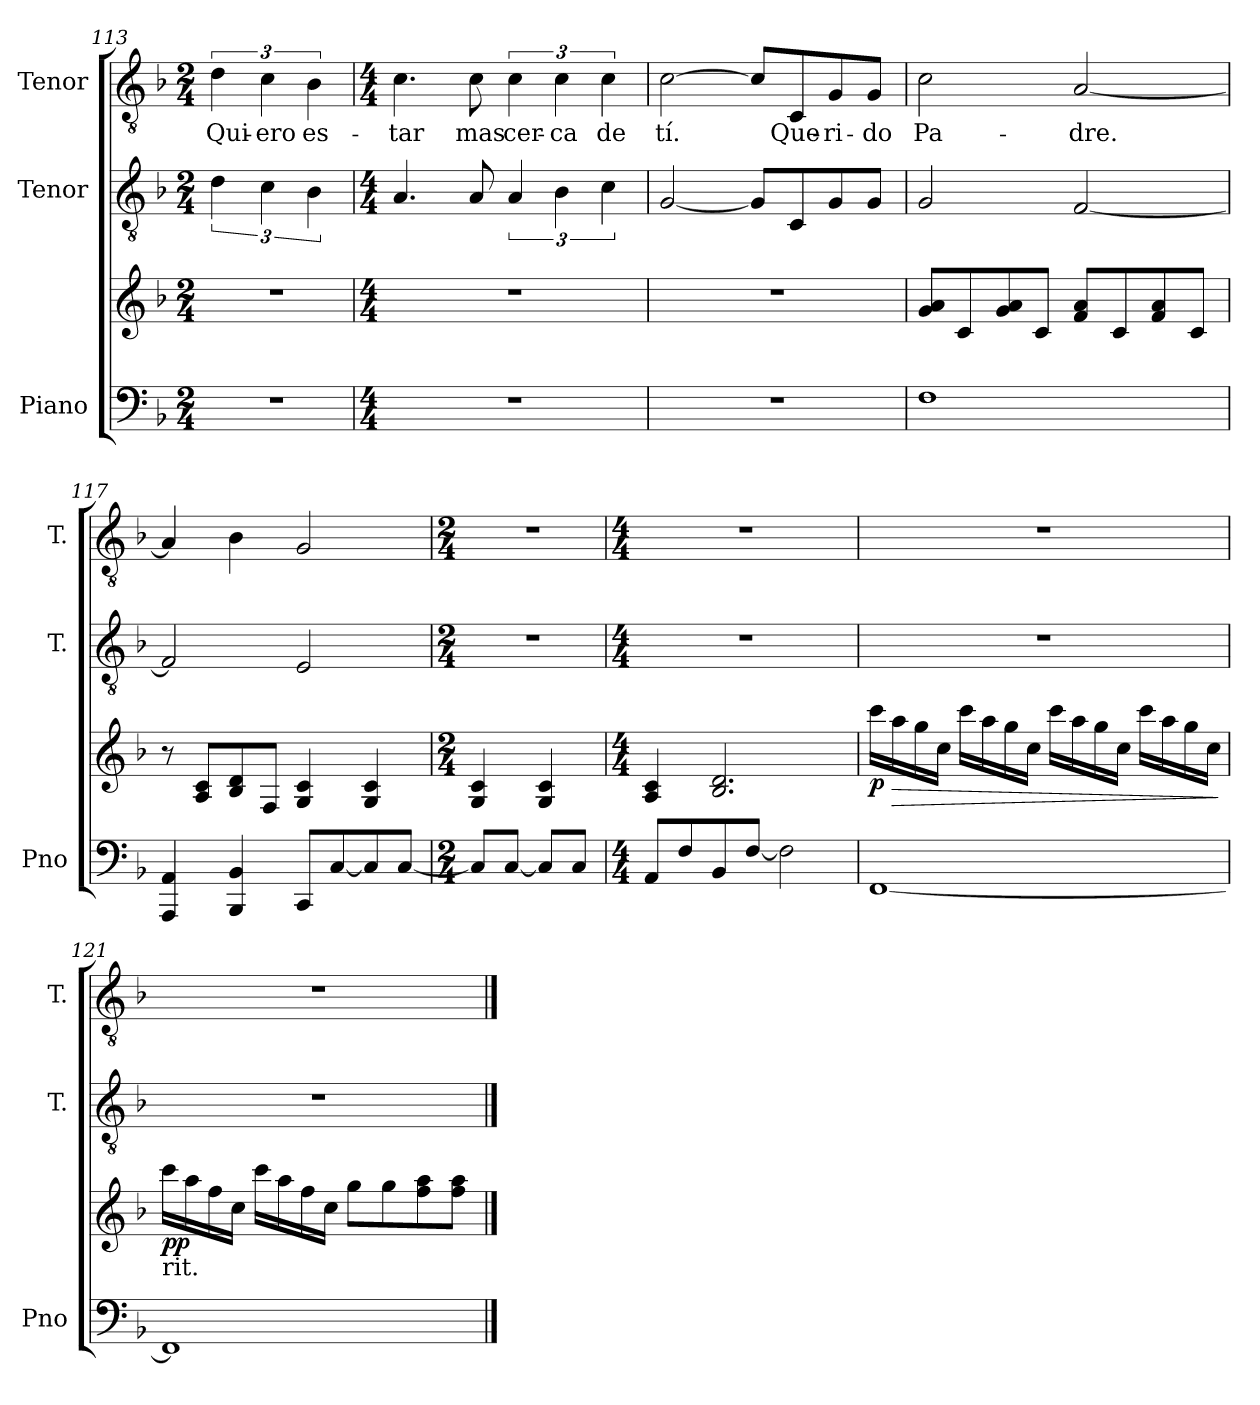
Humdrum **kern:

**kern	**kern	**dynam	**kern	**kern	**text
*part3	*part3	*part3	*part2	*part1	*part1
*staff4	*staff3	*staff3/4	*staff2	*staff1	*staff1
*I"Piano	*	*	*I"Tenor	*I"Tenor	*
*I'Pno	*	*	*I'T.	*I'T.	*
*clefF4	*clefG2	*	*clefGv2	*clefGv2	*
*k[b-]	*k[b-]	*	*k[b-]	*k[b-]	*
*M2/4	*M2/4	*	*M2/4	*M2/4	*
=113	=113	=113	=113	=113	=113
2r	2r	.	6d\	6d\	Qui-
.	.	.	6c\	6c\	-ero
.	.	.	6B-\	6B-\	es-
=114	=114	=114	=114	=114	=114
*M4/4	*M4/4	*	*M4/4	*M4/4	*
1r	1r	.	4.A/	4.c\	-tar
.	.	.	8A/	8c\	mas
.	.	.	6A/	6c\	cer-
.	.	.	6B-\	6c\	-ca
.	.	.	6c\	6c\	de
=115	=115	=115	=115	=115	=115
1r	1r	.	[2G/	[2c\	tí.
.	.	.	8G/L]	8c/L]	.
.	.	.	8C/	8C/	Que-
.	.	.	8G/	8G/	-ri-
.	.	.	8G/J	8G/J	-do
=116	=116	=116	=116	=116	=116
1F	8g/ 8a/L	.	2G/	2c\	Pa-
.	8c/	.	.	.	.
.	8g/ 8a/	.	.	.	.
.	8c/J	.	.	.	.
.	8f/ 8a/L	.	[2F/	[2A/	-dre.
.	8c/	.	.	.	.
.	8f/ 8a/	.	.	.	.
.	8c/J	.	.	.	.
!!LO:LB:g=z
=117	=117	=117	=117	=117	=117
4AAA/ 4AA/	8r	.	2F/]	4A/]	.
.	8A/ 8c/L	.	.	.	.
4BBB-/ 4BB-/	8B-/ 8d/	.	.	4B-\	.
.	8F/J	.	.	.	.
8CC/L	4G/ 4c/	.	2E/	2G/	.
[8C/	.	.	.	.	.
8C/]	4G/ 4c/	.	.	.	.
[8C/J	.	.	.	.	.
=118	=118	=118	=118	=118	=118
*M2/4	*M2/4	*	*M2/4	*M2/4	*
8C/L]	4G/ 4c/	.	2r	2r	.
[8C/J	.	.	.	.	.
8C/L]	4G/ 4c/	.	.	.	.
8C/J	.	.	.	.	.
=119	=119	=119	=119	=119	=119
*M4/4	*M4/4	*	*M4/4	*M4/4	*
8AA/L	4A/ 4c/	.	1r	1r	.
8F/	.	.	.	.	.
8BB-/	2.B-/ 2.d/	.	.	.	.
[8F/J	.	.	.	.	.
2F\]	.	.	.	.	.
=120	=120	=120	=120	=120	=120
!	!	!LO:DY:b	!	!	!
[1FF	16ccc\LL	p	1r	1r	.
!	!	!LO:HP:b	!	!	!
.	16aa\	>	.	.	.
.	16gg\	.	.	.	.
.	16cc\JJ	.	.	.	.
.	16ccc\LL	.	.	.	.
.	16aa\	.	.	.	.
.	16gg\	.	.	.	.
.	16cc\JJ	.	.	.	.
.	16ccc\LL	.	.	.	.
.	16aa\	.	.	.	.
.	16gg\	.	.	.	.
.	16cc\JJ	.	.	.	.
.	16ccc\LL	.	.	.	.
.	16aa\	.	.	.	.
.	16gg\	.	.	.	.
.	16cc\JJ	.	.	.	.
.	.	]	.	.	.
!!LO:LB:g=z
=121	=121	=121	=121	=121	=121
!	!LO:TX:b:t=rit.	!	!	!	!
!	!	!LO:DY:b	!	!	!
1FF]	16ccc\LL	pp	1r	1r	.
.	16aa\	.	.	.	.
.	16ff\	.	.	.	.
.	16cc\JJ	.	.	.	.
.	16ccc\LL	.	.	.	.
.	16aa\	.	.	.	.
.	16ff\	.	.	.	.
.	16cc\JJ	.	.	.	.
.	8gg\L	.	.	.	.
.	8gg\	.	.	.	.
.	8ff\ 8aa\	.	.	.	.
.	8ff\ 8aa\J	.	.	.	.
==	==	==	==	==	==
*-	*-	*-	*-	*-	*-
